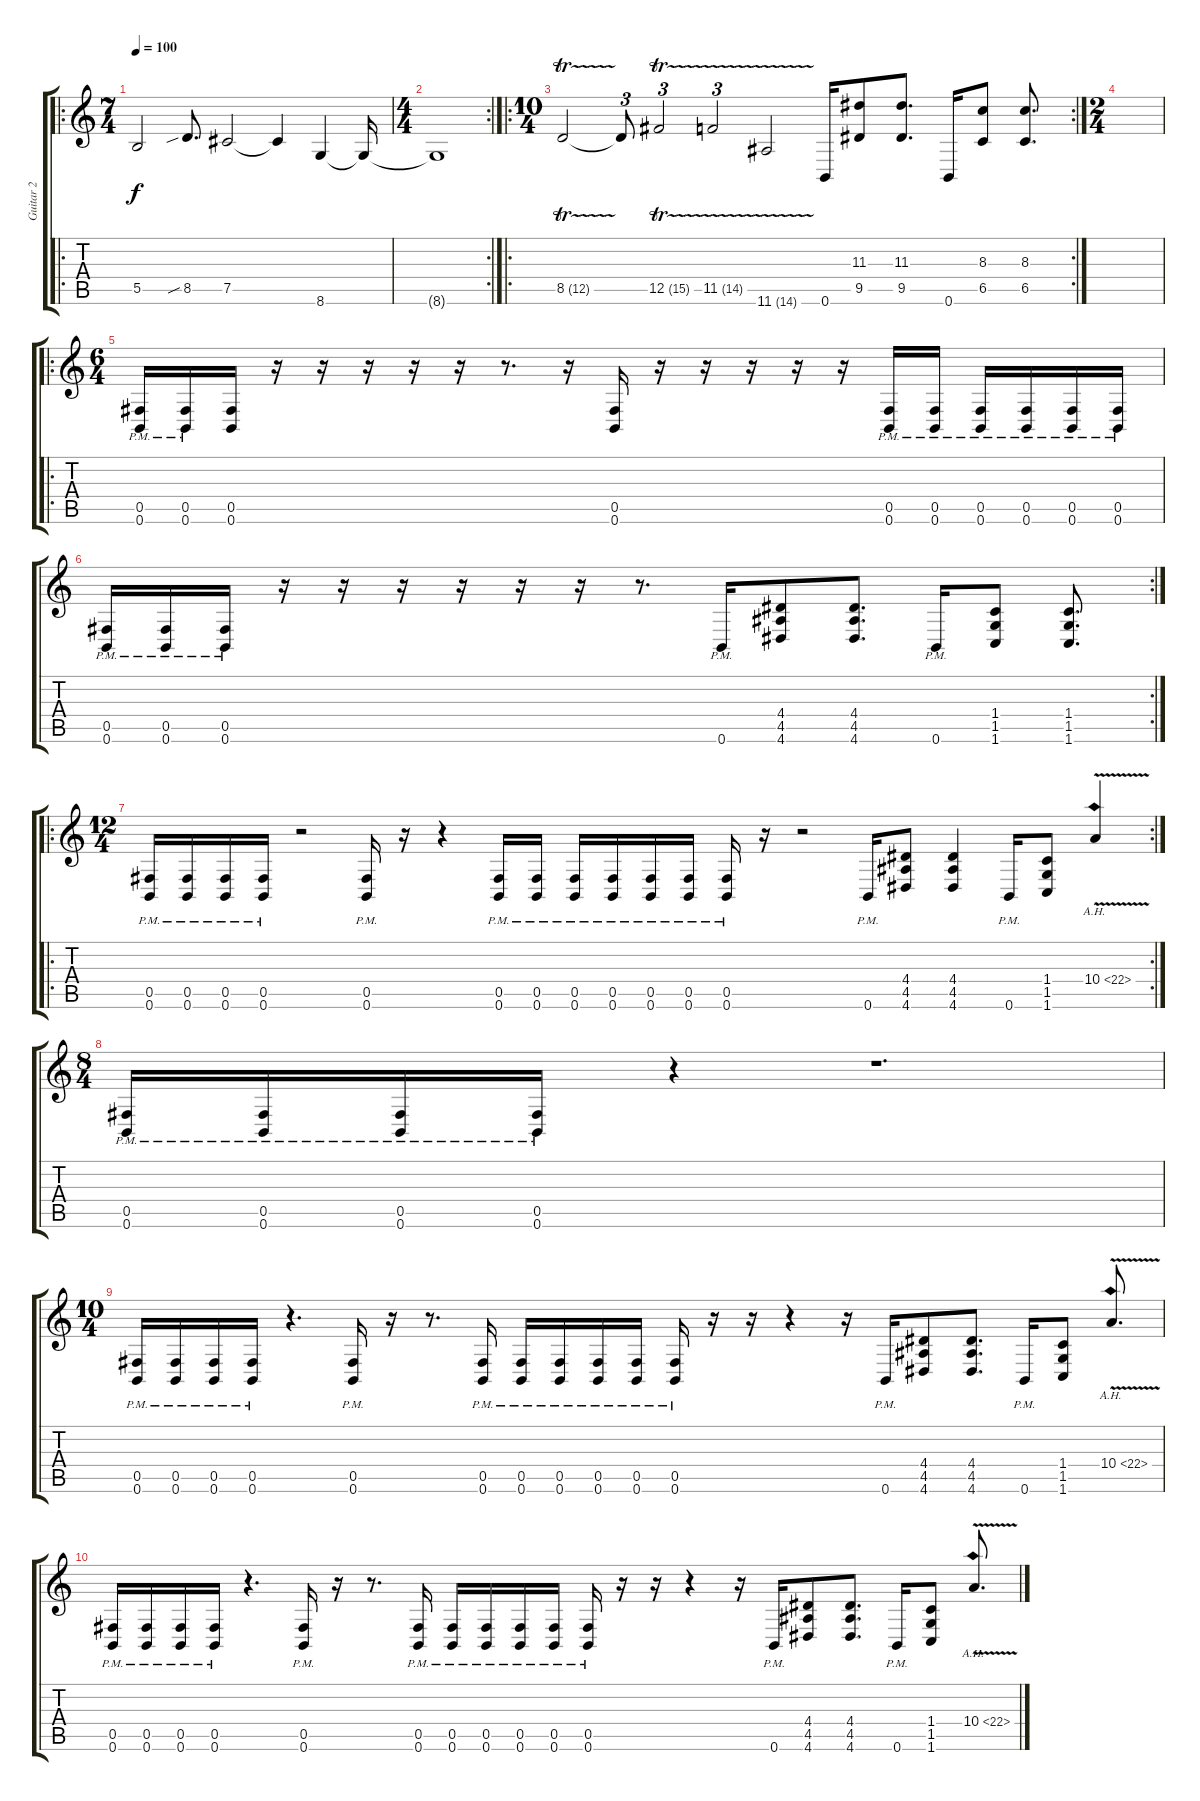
\track ("Guitar 2" "Guitar 2") {instrument distortionguitar}
\staff {score tabs}
\tuning (Db4 Ab3 E3 B2 Gb2 B1) {hide}
\ro
\ts (7 4)
\tempo 100
\clef g2
\ks c
5.5.2{dy f instrument distortionguitar} 8.5{sib}.8{d} 7.5.2 7.5{t}.4 8.6.4 8.6{t}.16 |
\rc 2
\ts (4 4)
8.6{t}.1 |
\ro
\rc 2
\ts (10 4)
8.5{tr (12 32)}.2 8.5{t}.8{tu (3 2)} 12.5{tr (15 32)}.2{tu (3 2)} 11.5{tr (14 32)}.2{tu (3 2)} 11.6{tr (14 32)}.2 0.6.16 (11.3 9.5).8 (11.3 9.5).8{d} 0.6.16 (8.3 6.5).8 (8.3 6.5).8{d} |
\ts (2 4)
|
\ro
\ts (6 4)
(0.5{pm} 0.6{pm}).16 (0.5{pm} 0.6).16 (0.5 0.6).16 r.16 r.16 r.16 r.16 r.16 r.8{d} r.16 (0.5 0.6).16 r.16 r.16 r.16 r.16 r.16 (0.5{pm} 0.6{pm}).16 (0.5{pm} 0.6{pm}).16 (0.5{pm} 0.6{pm}).16 (0.5{pm} 0.6{pm}).16 (0.5{pm} 0.6{pm}).16 (0.5{pm} 0.6{pm}).16 |
\rc 2
(0.5{pm} 0.6{pm}).16 (0.5{pm} 0.6{pm}).16 (0.5{pm} 0.6{pm}).16 r.16 r.16 r.16 r.16 r.16 r.16 r.8{d} 0.6{pm}.16 (4.4 4.5 4.6).8 (4.4 4.5 4.6).8{d} 0.6{pm}.16 (1.4 1.5 1.6).8 (1.4 1.5 1.6).8{d} |
\ro
\rc 2
\ts (12 4)
(0.5{pm} 0.6{pm}).16 (0.5{pm} 0.6{pm}).16 (0.5{pm} 0.6{pm}).16 (0.5{pm} 0.6{pm}).16 r.2 (0.5{pm} 0.6{pm}).16 r.16 r.4 (0.5{pm} 0.6{pm}).16 (0.5{pm} 0.6{pm}).16 (0.5{pm} 0.6{pm}).16 (0.5{pm} 0.6{pm}).16 (0.5{pm} 0.6{pm}).16 (0.5{pm} 0.6{pm}).16 (0.5{pm} 0.6{pm}).16 r.16 r.2 0.6{pm}.16 (4.4 4.5 4.6).8 (4.4 4.5 4.6).4 0.6{pm}.16 (1.4 1.5 1.6).8 10.4{ah 12 v}.4 |
\ts (8 4)
(0.5{pm} 0.6{pm}).16 (0.5{pm} 0.6{pm}).16 (0.5{pm} 0.6{pm}).16 (0.5{pm} 0.6{pm}).16 r.4 r.1{d} |
\ts (10 4)
(0.5{pm} 0.6{pm}).16 (0.5{pm} 0.6{pm}).16 (0.5{pm} 0.6{pm}).16 (0.5{pm} 0.6{pm}).16 r.4{d} (0.5{pm} 0.6{pm}).16 r.16 r.8{d} (0.5{pm} 0.6{pm}).16 (0.5{pm} 0.6{pm}).16 (0.5{pm} 0.6{pm}).16 (0.5{pm} 0.6{pm}).16 (0.5{pm} 0.6{pm}).16 (0.5{pm} 0.6{pm}).16 r.16 r.16 r.4 r.16 0.6{pm}.16 (4.4 4.5 4.6).8 (4.4 4.5 4.6).8{d} 0.6{pm}.16 (1.4 1.5 1.6).8 10.4{ah 12 v}.8{d} |
(0.5{pm} 0.6{pm}).16 (0.5{pm} 0.6{pm}).16 (0.5{pm} 0.6{pm}).16 (0.5{pm} 0.6{pm}).16 r.4{d} (0.5{pm} 0.6{pm}).16 r.16 r.8{d} (0.5{pm} 0.6{pm}).16 (0.5{pm} 0.6{pm}).16 (0.5{pm} 0.6{pm}).16 (0.5{pm} 0.6{pm}).16 (0.5{pm} 0.6{pm}).16 (0.5{pm} 0.6{pm}).16 r.16 r.16 r.4 r.16 0.6{pm}.16 (4.4 4.5 4.6).8 (4.4 4.5 4.6).8{d} 0.6{pm}.16 (1.4 1.5 1.6).8 10.4{ah 12 v}.8{d}
